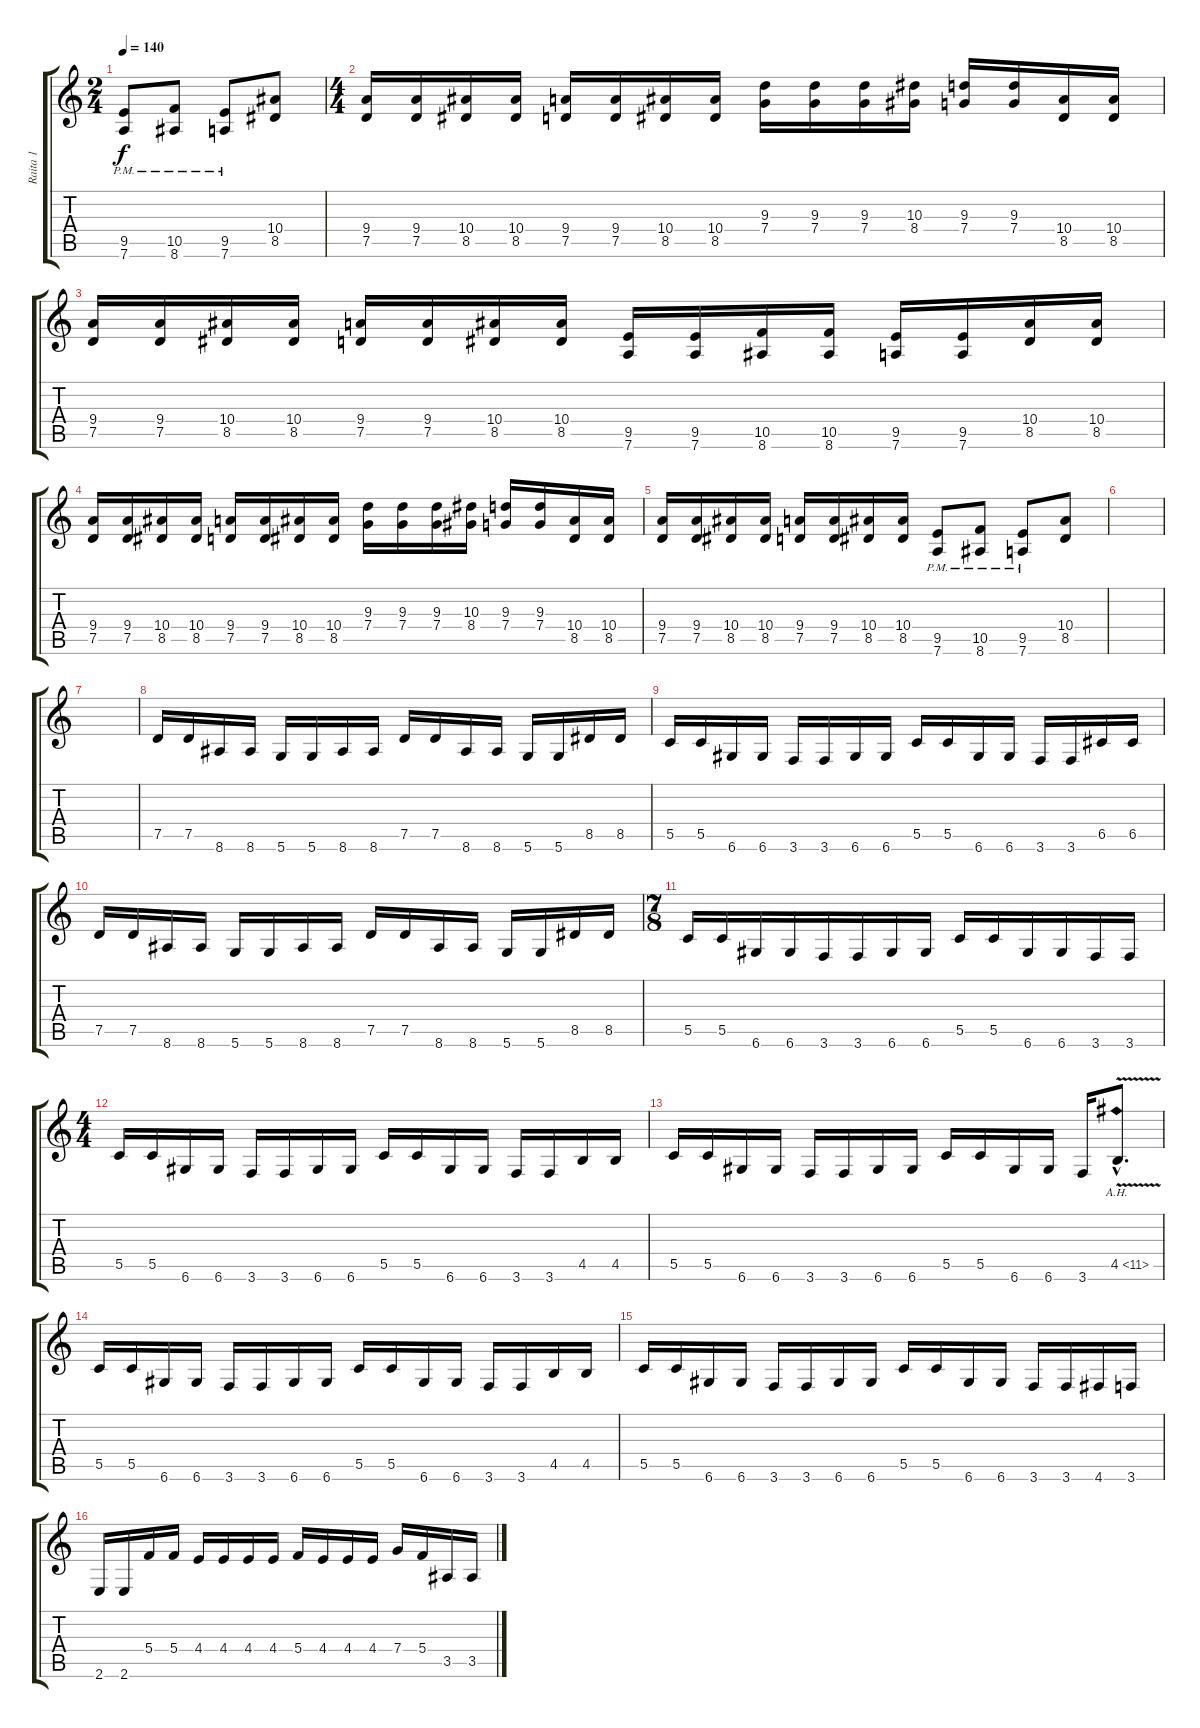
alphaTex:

\track ("Raita 1" "Raita 1") {instrument distortionguitar}
\staff {score tabs}
\tuning (D4 A3 F3 C3 G2 D2) {hide}
\ts (2 4)
\tempo 140
\clef g2
\ks c
(9.5{pm} 7.6{pm}).8{dy f instrument distortionguitar} (10.5{pm} 8.6{pm}).8 (9.5{pm} 7.6{pm}).8 (10.4 8.5).8 |
\ts (4 4)
(9.4 7.5).16 (9.4 7.5).16 (10.4 8.5).16 (10.4 8.5).16 (9.4 7.5).16 (9.4 7.5).16 (10.4 8.5).16 (10.4 8.5).16 (9.3 7.4).16 (9.3 7.4).16 (9.3 7.4).16 (10.3 8.4).16 (9.3 7.4).16 (9.3 7.4).16 (10.4 8.5).16 (10.4 8.5).16 |
(9.4 7.5).16 (9.4 7.5).16 (10.4 8.5).16 (10.4 8.5).16 (9.4 7.5).16 (9.4 7.5).16 (10.4 8.5).16 (10.4 8.5).16 (9.5 7.6).16 (9.5 7.6).16 (10.5 8.6).16 (10.5 8.6).16 (9.5 7.6).16 (9.5 7.6).16 (10.4 8.5).16 (10.4 8.5).16 |
(9.4 7.5).16 (9.4 7.5).16 (10.4 8.5).16 (10.4 8.5).16 (9.4 7.5).16 (9.4 7.5).16 (10.4 8.5).16 (10.4 8.5).16 (9.3 7.4).16 (9.3 7.4).16 (9.3 7.4).16 (10.3 8.4).16 (9.3 7.4).16 (9.3 7.4).16 (10.4 8.5).16 (10.4 8.5).16 |
(9.4 7.5).16 (9.4 7.5).16 (10.4 8.5).16 (10.4 8.5).16 (9.4 7.5).16 (9.4 7.5).16 (10.4 8.5).16 (10.4 8.5).16 (9.5{pm} 7.6{pm}).8 (10.5{pm} 8.6{pm}).8 (9.5{pm} 7.6{pm}).8 (10.4 8.5).8 |
|
|
7.5.16 7.5.16 8.6.16 8.6.16 5.6.16 5.6.16 8.6.16 8.6.16 7.5.16 7.5.16 8.6.16 8.6.16 5.6.16 5.6.16 8.5.16 8.5.16 |
5.5.16 5.5.16 6.6.16 6.6.16 3.6.16 3.6.16 6.6.16 6.6.16 5.5.16 5.5.16 6.6.16 6.6.16 3.6.16 3.6.16 6.5.16 6.5.16 |
7.5.16 7.5.16 8.6.16 8.6.16 5.6.16 5.6.16 8.6.16 8.6.16 7.5.16 7.5.16 8.6.16 8.6.16 5.6.16 5.6.16 8.5.16 8.5.16 |
\ts (7 8)
5.5.16 5.5.16 6.6.16 6.6.16 3.6.16 3.6.16 6.6.16 6.6.16 5.5.16 5.5.16 6.6.16 6.6.16 3.6.16 3.6.16 |
\ts (4 4)
5.5.16 5.5.16 6.6.16 6.6.16 3.6.16 3.6.16 6.6.16 6.6.16 5.5.16 5.5.16 6.6.16 6.6.16 3.6.16 3.6.16 4.5.16 4.5.16 |
5.5.16 5.5.16 6.6.16 6.6.16 3.6.16 3.6.16 6.6.16 6.6.16 5.5.16 5.5.16 6.6.16 6.6.16 3.6.16 4.5{ah 7 v hac}.8{d} |
5.5.16 5.5.16 6.6.16 6.6.16 3.6.16 3.6.16 6.6.16 6.6.16 5.5.16 5.5.16 6.6.16 6.6.16 3.6.16 3.6.16 4.5.16 4.5.16 |
5.5.16 5.5.16 6.6.16 6.6.16 3.6.16 3.6.16 6.6.16 6.6.16 5.5.16 5.5.16 6.6.16 6.6.16 3.6.16 3.6.16 4.6.16 3.6.16 |
2.6.16 2.6.16 5.4.16 5.4.16 4.4.16 4.4.16 4.4.16 4.4.16 5.4.16 4.4.16 4.4.16 4.4.16 7.4.16 5.4.16 3.5.16 3.5.16
